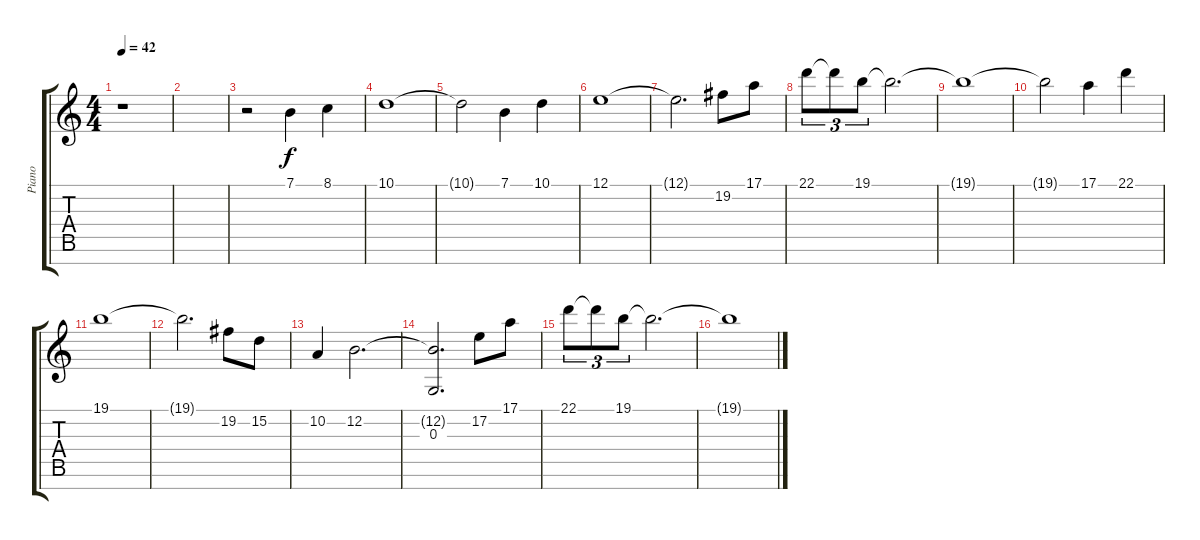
\track ("Piano" "Piano") {instrument acousticgrandpiano}
\staff {score tabs}
\tuning (E4 B3 G3 D3 A2 E2 B1) {hide}
\ts (4 4)
\tempo 42
\clef g2
\ks c
r.1{dy f instrument acousticgrandpiano} |
|
r.2 7.1.4 8.1.4 |
10.1.1 |
10.1{t}.2 7.1.4 10.1.4 |
12.1.1 |
12.1{t}.2{d} 19.2.8 17.1.8 |
22.1.8{tu (3 2)} 22.1{t}.8{tu (3 2)} 19.1.8{tu (3 2)} 19.1{t}.2{d} |
19.1{t}.1 |
19.1{t}.2 17.1.4 22.1.4 |
19.1.1 |
19.1{t}.2{d} 19.2.8 15.2.8 |
10.2.4 12.2.2{d} |
(12.2{t} 0.3).2{d} 17.2.8 17.1.8 |
22.1.8{tu (3 2)} 22.1{t}.8{tu (3 2)} 19.1.8{tu (3 2)} 19.1{t}.2{d} |
19.1{t}.1
